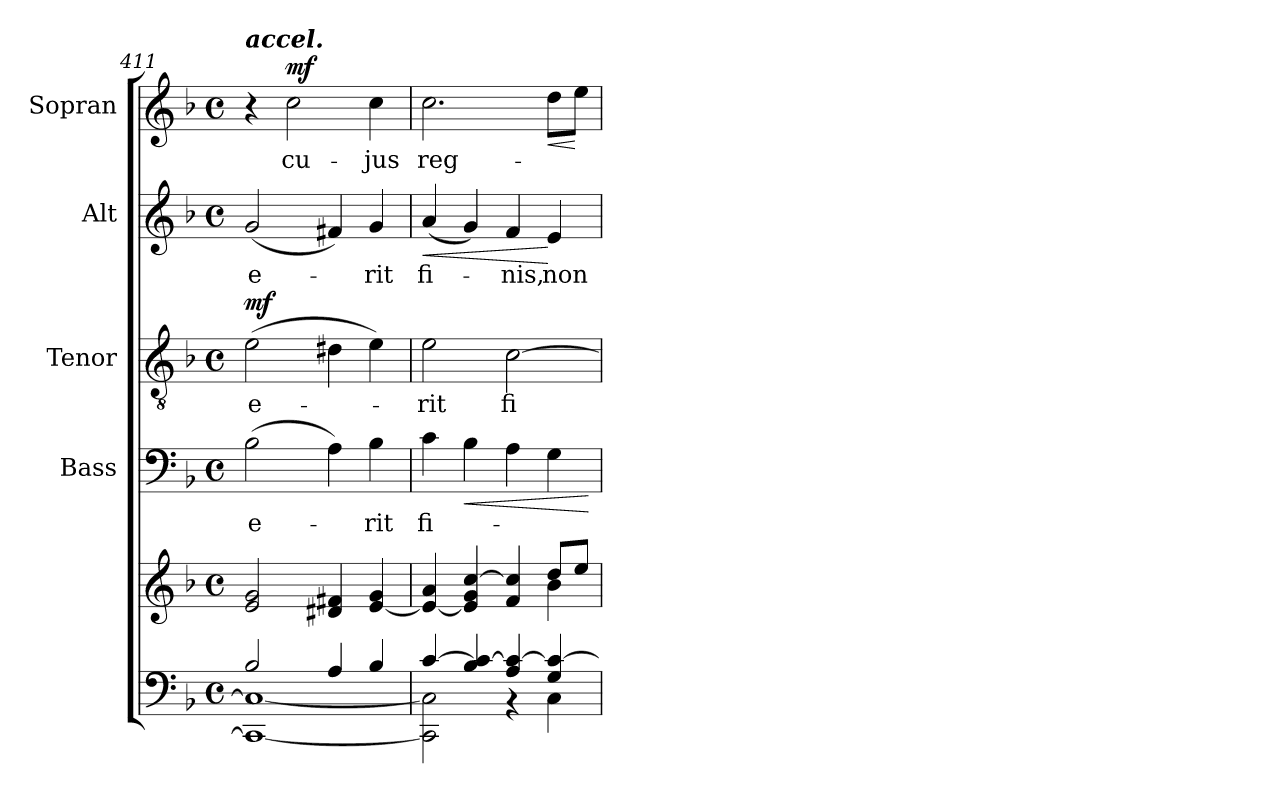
**kern	**kern	**kern	**text	**dynam	**kern	**text	**dynam	**kern	**text	**dynam	**kern	**text	**dynam
*part5	*part5	*part4	*part4	*part4	*part3	*part3	*part3	*part2	*part2	*part2	*part1	*part1	*part1
*staff6	*staff5	*staff4	*staff4	*staff4	*staff3	*staff3	*staff3	*staff2	*staff2	*staff2	*staff1	*staff1	*staff1
*	*	*I"Bass	*	*	*I"Tenor	*	*	*I"Alt	*	*	*I"Sopran	*	*
*	*	*I'B.	*	*	*I'T.	*	*	*I'A.	*	*	*I'S.	*	*
!!LO:LB:g=z
*clefF4	*clefG2	*clefF4	*	*	*clefGv2	*	*	*clefG2	*	*	*clefG2	*	*
*k[b-]	*k[b-]	*k[b-]	*	*	*k[b-]	*	*	*k[b-]	*	*	*k[b-]	*	*
*F:	*F:	*F:	*	*	*F:	*	*	*F:	*	*	*F:	*	*
*M4/4	*M4/4	*M4/4	*	*	*M4/4	*	*	*M4/4	*	*	*M4/4	*	*
*met(c)	*met(c)	*met(c)	*	*	*met(c)	*	*	*met(c)	*	*	*met(c)	*	*
=411	=411	=411	=411	=411	=411	=411	=411	=411	=411	=411	=411	=411	=411
*^	*	*	*	*	*	*	*	*	*	*	*	*	*
!	!	!	!	!	!	!	!	!	!	!	!	!LO:TX:a:Bi:t=accel.	!	!
!	!	!	!	!LO:LY:b	!	!	!LO:LY:b	!LO:DY:a	!	!LO:LY:b	!	!	!	!
2B-/	1CC_ 1C_	2e/ 2g/	(>2B-\	e-	.	(>2e\	e-	mf	(<2g/	e-	.	4r	.	.
!	!	!	!	!	!	!	!	!	!	!	!	!	!LO:LY:b	!LO:DY:a
.	.	.	.	.	.	.	.	.	.	.	.	2cc\	cu-	mf
4A/	.	4d#X/ 4f#X/	4A\)	.	.	4d#X\	.	.	4f#X/)	.	.	.	.	.
!	!	!	!	!LO:LY:b	!	!	!	!	!	!LO:LY:b	!	!	!LO:LY:b	!
4B-/	.	[4e/ 4g/	4B-\	-rit	.	4e\)	.	.	4g/	-rit	.	4cc\	-jus	.
=412	=412	=412	=412	=412	=412	=412	=412	=412	=412	=412	=412	=412	=412	=412
*	*	*^	*	*	*	*	*	*	*	*	*	*	*	*
!	!	!	!	!	!LO:LY:b	!	!	!LO:LY:b	!	!	!LO:LY:b	!LO:HP:b	!	!LO:LY:b	!
[>4c/	2CC\] 2C\]	4e/_ 4a/	2.ryy	4c\	fi-	.	2e\	-rit	.	(<4a/	fi-	<	2.cc\	reg-	.
!	!	!	!	!	!	!LO:HP:b	!	!	!	!	!	!	!	!	!
4B-/ 4c/_	.	4e/] 4g/ [>4cc/	.	4B-\	.	<	.	.	.	4g/)	.	.	.	.	.
!	!	!	!	!	!	!	!	!LO:LY:b	!	!	!LO:LY:b	!	!	!	!
4A/ 4c/_	4rAA	4f/ 4cc/]	.	4A\	.	.	[2c\	fi-	.	4f/	-nis,	.	.	.	.
!	!	!	!	!	!	!	!	!	!	!	!LO:LY:b	!	!	!	!LO:HP:b
4G/ 4c/_	4C\	8dd/L	4b-\	4G\	.	.	.	.	.	4e/	non	[	8dd\L	.	<
.	.	8ee/J	.	.	.	.	.	.	.	.	.	.	8ee\J	.	[
*v	*v	*	*	*	*	*	*	*	*	*	*	*	*	*	*
*	*v	*v	*	*	*	*	*	*	*	*	*	*	*	*
.	.	.	.	[	.	.	.	.	.	.	.	.	.
=	=	=	=	=	=	=	=	=	=	=	=	=	=
*-	*-	*-	*-	*-	*-	*-	*-	*-	*-	*-	*-	*-	*-
